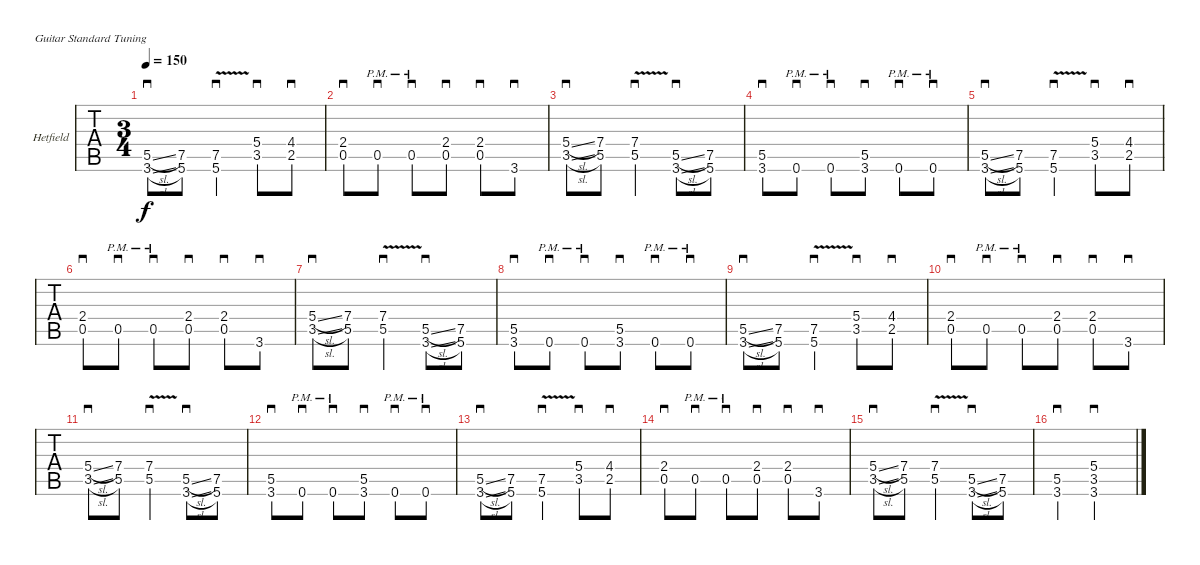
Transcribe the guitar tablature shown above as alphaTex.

\bracketExtendMode groupsimilarinstruments
\firstSystemTrackNameOrientation horizontal
\otherSystemsTrackNameOrientation horizontal
\track ("Guitar 1" "Hetfield") {instrument distortionguitar}
\staff {tabs}
\tuning (E4 B3 G3 D3 A2 E2)
\ts (3 4)
\tempo 150
\clef g2
\ks c
(5.5{sl} 3.6{sl}).8{sd dy f} (7.5 5.6).8 (7.5{v} 5.6{v}).4{sd} (5.4 3.5).8{sd} (4.4 2.5).8{sd} |
(2.4 0.5).8{sd} 0.5{pm}.8{sd} 0.5{pm}.8{sd} (2.4 0.5).8{sd} (2.4 0.5).8{sd} 3.6.8{sd} |
(5.4{sl} 3.5{sl}).8{sd} (7.4 5.5).8 (7.4{v} 5.5{v}).4{sd} (5.5{sl} 3.6{sl}).8{sd} (7.5 5.6).8 |
(5.5 3.6).8{sd} 0.6{pm}.8{sd} 0.6{pm}.8{sd} (5.5 3.6).8{sd} 0.6{pm}.8{sd} 0.6{pm}.8{sd} |
(5.5{sl} 3.6{sl}).8{sd} (7.5 5.6).8 (7.5{v} 5.6{v}).4{sd} (5.4 3.5).8{sd} (4.4 2.5).8{sd} |
(2.4 0.5).8{sd} 0.5{pm}.8{sd} 0.5{pm}.8{sd} (2.4 0.5).8{sd} (2.4 0.5).8{sd} 3.6.8{sd} |
(5.4{sl} 3.5{sl}).8{sd} (7.4 5.5).8 (7.4{v} 5.5{v}).4{sd} (5.5{sl} 3.6{sl}).8{sd} (7.5 5.6).8 |
(5.5 3.6).8{sd} 0.6{pm}.8{sd} 0.6{pm}.8{sd} (5.5 3.6).8{sd} 0.6{pm}.8{sd} 0.6{pm}.8{sd} |
(5.5{sl} 3.6{sl}).8{sd} (7.5 5.6).8 (7.5{v} 5.6{v}).4{sd} (5.4 3.5).8{sd} (4.4 2.5).8{sd} |
(2.4 0.5).8{sd} 0.5{pm}.8{sd} 0.5{pm}.8{sd} (2.4 0.5).8{sd} (2.4 0.5).8{sd} 3.6.8{sd} |
(5.4{sl} 3.5{sl}).8{sd} (7.4 5.5).8 (7.4{v} 5.5{v}).4{sd} (5.5{sl} 3.6{sl}).8{sd} (7.5 5.6).8 |
(5.5 3.6).8{sd} 0.6{pm}.8{sd} 0.6{pm}.8{sd} (5.5 3.6).8{sd} 0.6{pm}.8{sd} 0.6{pm}.8{sd} |
(5.5{sl} 3.6{sl}).8{sd} (7.5 5.6).8 (7.5{v} 5.6{v}).4{sd} (5.4 3.5).8{sd} (4.4 2.5).8{sd} |
(2.4 0.5).8{sd} 0.5{pm}.8{sd} 0.5{pm}.8{sd} (2.4 0.5).8{sd} (2.4 0.5).8{sd} 3.6.8{sd} |
(5.4{sl} 3.5{sl}).8{sd} (7.4 5.5).8 (7.4{v} 5.5{v}).4{sd} (5.5{sl} 3.6{sl}).8{sd} (7.5 5.6).8 |
(5.5{st} 3.6{st}).4{sd} (5.4 3.5 3.6).2{sd}
